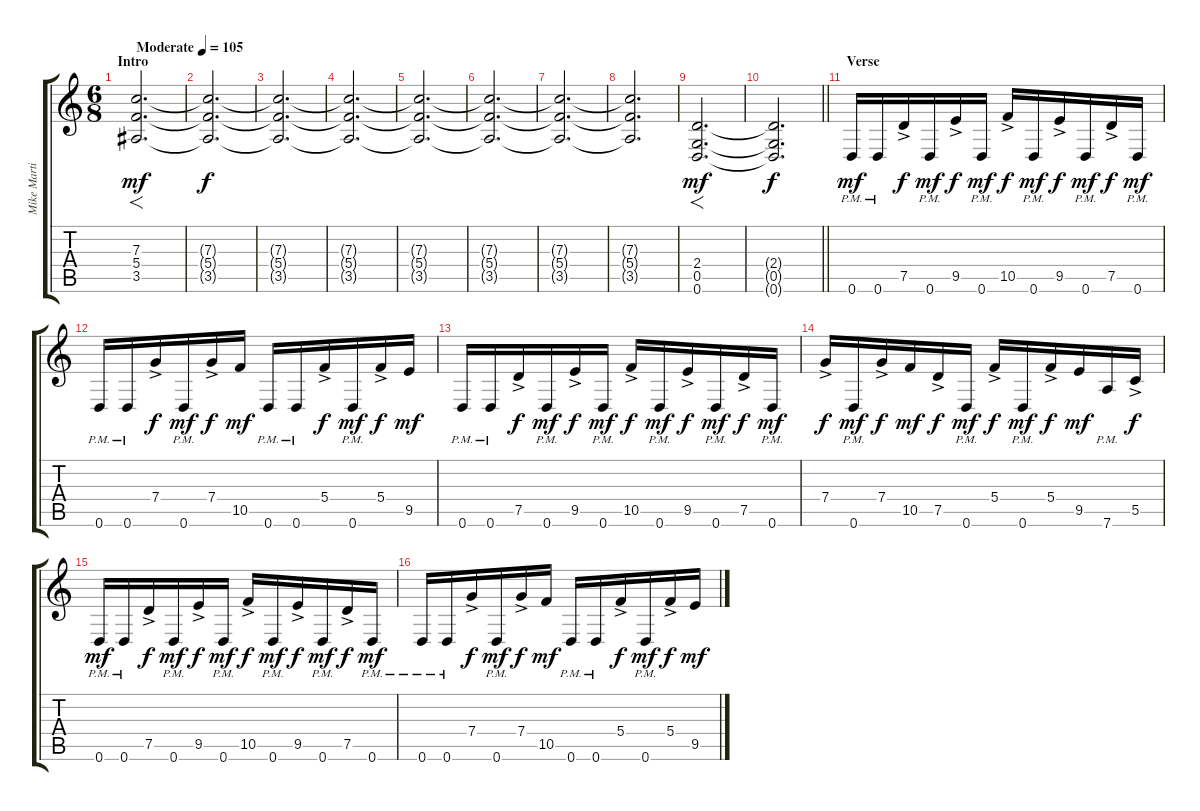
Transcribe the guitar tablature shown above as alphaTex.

\track ("Mike Martin" "Mike Marti") {instrument distortionguitar}
\staff {score tabs}
\tuning (D4 A3 F3 C3 G2 D2) {hide}
\ts (6 8)
\section ("" "Intro")
\tempo (105 "Moderate")
\clef g2
\ks c
(7.3 5.4 3.5).2{f d dy mf instrument distortionguitar} |
(7.3{t} 5.4{t} 3.5{t}).2{d dy f} |
(7.3{t} 5.4{t} 3.5{t}).2{d} |
(7.3{t} 5.4{t} 3.5{t}).2{d} |
(7.3{t} 5.4{t} 3.5{t}).2{d} |
(7.3{t} 5.4{t} 3.5{t}).2{d} |
(7.3{t} 5.4{t} 3.5{t}).2{d} |
(7.3{t} 5.4{t} 3.5{t}).2{d} |
(2.4 0.5 0.6).2{f d dy mf} |
\barLineRight lightlight
(2.4{t} 0.5{t} 0.6{t}).2{d dy f} |
\section ("" "Verse")
0.6{pm}.16{dy mf} 0.6{pm}.16 7.5{ac}.16{dy f} 0.6{pm}.16{dy mf} 9.5{ac}.16{dy f} 0.6{pm}.16{dy mf} 10.5{ac}.16{dy f} 0.6{pm}.16{dy mf} 9.5{ac}.16{dy f} 0.6{pm}.16{dy mf} 7.5{ac}.16{dy f} 0.6{pm}.16{dy mf} |
0.6{pm}.16 0.6{pm}.16 7.4{ac}.16{dy f} 0.6{pm}.16{dy mf} 7.4{ac}.16{dy f} 10.5.16{dy mf} 0.6{pm}.16 0.6{pm}.16 5.4{ac}.16{dy f} 0.6{pm}.16{dy mf} 5.4{ac}.16{dy f} 9.5.16{dy mf} |
0.6{pm}.16 0.6{pm}.16 7.5{ac}.16{dy f} 0.6{pm}.16{dy mf} 9.5{ac}.16{dy f} 0.6{pm}.16{dy mf} 10.5{ac}.16{dy f} 0.6{pm}.16{dy mf} 9.5{ac}.16{dy f} 0.6{pm}.16{dy mf} 7.5{ac}.16{dy f} 0.6{pm}.16{dy mf} |
7.4{ac}.16{dy f} 0.6{pm}.16{dy mf} 7.4{ac}.16{dy f} 10.5.16{dy mf} 7.5{ac}.16{dy f} 0.6{pm}.16{dy mf} 5.4{ac}.16{dy f} 0.6{pm}.16{dy mf} 5.4{ac}.16{dy f} 9.5.16{dy mf} 7.6{pm}.16 5.5{ac}.16{dy f} |
0.6{pm}.16{dy mf} 0.6{pm}.16 7.5{ac}.16{dy f} 0.6{pm}.16{dy mf} 9.5{ac}.16{dy f} 0.6{pm}.16{dy mf} 10.5{ac}.16{dy f} 0.6{pm}.16{dy mf} 9.5{ac}.16{dy f} 0.6{pm}.16{dy mf} 7.5{ac}.16{dy f} 0.6{pm}.16{dy mf} |
0.6{pm}.16 0.6{pm}.16 7.4{ac}.16{dy f} 0.6{pm}.16{dy mf} 7.4{ac}.16{dy f} 10.5.16{dy mf} 0.6{pm}.16 0.6{pm}.16 5.4{ac}.16{dy f} 0.6{pm}.16{dy mf} 5.4{ac}.16{dy f} 9.5.16{dy mf}
